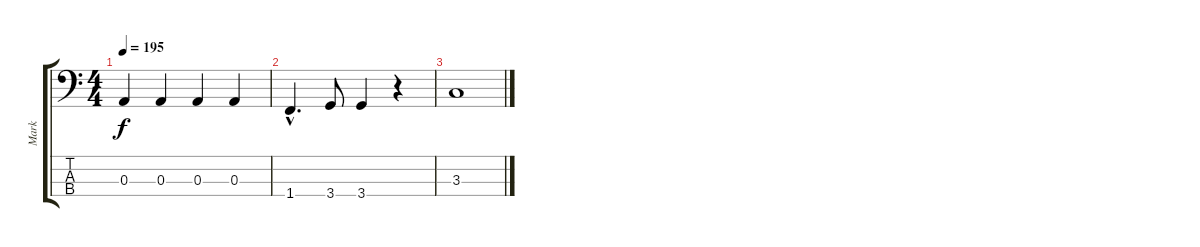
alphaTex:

\track ("Mark" "Mark") {instrument electricbasspick}
\staff {score tabs}
\tuning (G2 D2 A1 E1) {hide}
\ts (4 4)
\tempo 195
\clef f4
\ks c
0.3.4{dy f} 0.3.4 0.3.4 0.3.4 |
1.4{hac}.4{d} 3.4.8 3.4.4 r.4 |
3.3.1
